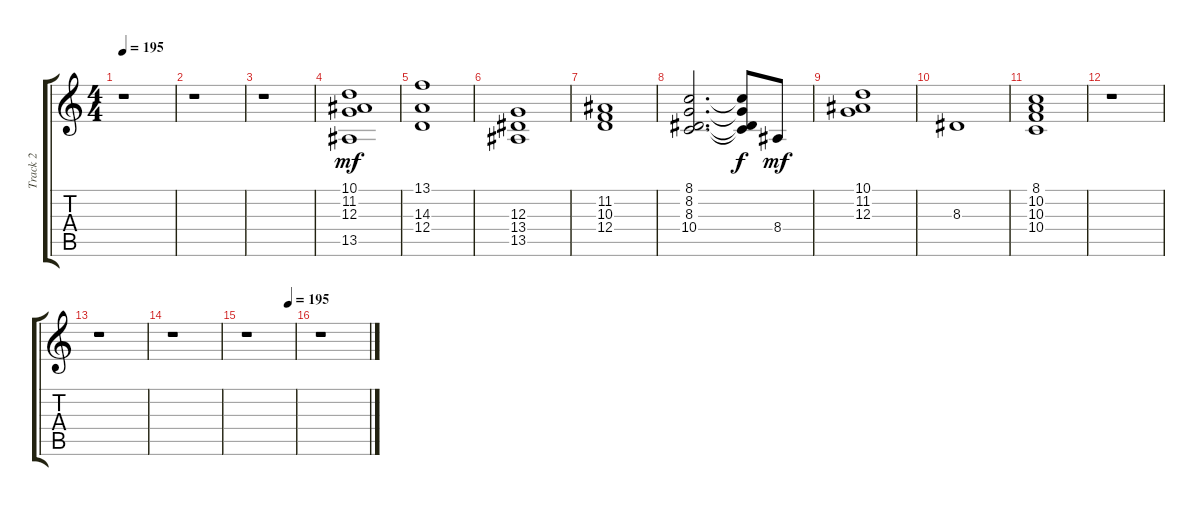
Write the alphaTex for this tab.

\track ("Track 2" "Track 2") {instrument choiraahs}
\staff {score tabs}
\tuning (E4 B3 G3 D3 A2 E2) {hide}
\ts (4 4)
\tempo 195
\clef g2
\ks c
r.1{dy mp} |
r.1 |
r.1 |
(10.1 11.2 12.3 13.5).1{dy mf} |
(13.1 14.3 12.4).1 |
(12.3 13.4 13.5).1 |
(11.2 10.3 12.4).1 |
(8.1 8.2 8.3 10.4).2{d} (8.1{t} 8.2{t} 8.3{t} 10.4{t}).8{dy f} 8.4.8{dy mf} |
(10.1 11.2 12.3).1 |
8.3.1 |
(8.1 10.2 10.3 10.4).1 |
r.1 |
r.1 |
r.1 |
\tempo (195 0.875)
r.1 |
r.1
